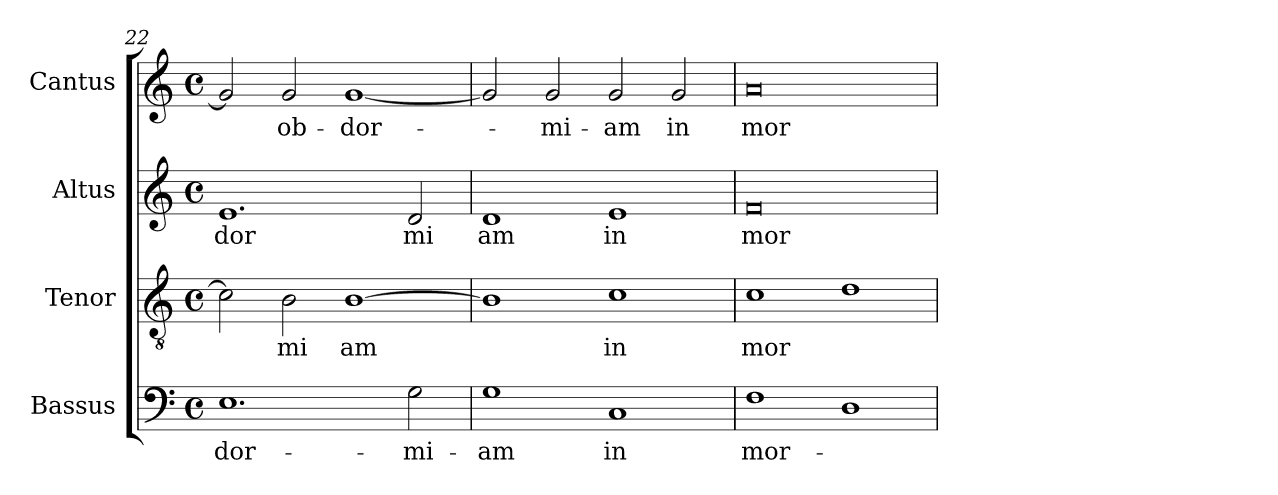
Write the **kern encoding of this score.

**kern	**text	**kern	**text	**kern	**text	**kern	**text
*part4	*part4	*part3	*part3	*part2	*part2	*part1	*part1
*staff4	*staff4	*staff3	*staff3	*staff2	*staff2	*staff1	*staff1
*I"Bassus	*	*I"Tenor	*	*I"Altus	*	*I"Cantus	*
*clefF4	*	*clefGv2	*	*clefG2	*	*clefG2	*
*M4/4	*	*M4/4	*	*M4/4	*	*M4/4	*
*met(c)	*	*met(c)	*	*met(c)	*	*met(c)	*
=22	=22	=22	=22	=22	=22	=22	=22
!	!LO:LY:b:cj	!	!	!	!LO:LY:b:cj	!	!
1.E	-dor-	2c\]	.	1.e	dor	2g/]	.
!	!	!	!LO:LY:b:cj	!	!	!	!LO:LY:b:cj
.	.	2B\	mi	.	.	2g/	ob-
!	!	!	!LO:LY:b:cj	!	!	!	!LO:LY:b:cj
.	.	[>1B	am	.	.	[<1g	-dor-
!	!LO:LY:b:cj	!	!	!	!LO:LY:b:cj	!	!
2G\	-mi-	.	.	2d/	mi	.	.
=23	=23	=23	=23	=23	=23	=23	=23
!	!LO:LY:b:cj	!	!	!	!LO:LY:b:cj	!	!
1G	-am	1B]	.	1d	am	2g/]	.
!	!	!	!	!	!	!	!LO:LY:b:cj
.	.	.	.	.	.	2g/	-mi-
!	!LO:LY:b:cj	!	!LO:LY:b:cj	!	!LO:LY:b:cj	!	!LO:LY:b:cj
1C	in	1c	in	1e	in	2g/	-am
!	!	!	!	!	!	!	!LO:LY:b:cj
.	.	.	.	.	.	2g/	in
=24	=24	=24	=24	=24	=24	=24	=24
!	!LO:LY:b	!	!LO:LY:b	!	!LO:LY:b:cj	!	!LO:LY:b:cj
1F	mor-	1c	mor	0f	mor	0a	mor-
1D	.	1d	.	.	.	.	.
=	=	=	=	=	=	=	=
*-	*-	*-	*-	*-	*-	*-	*-
